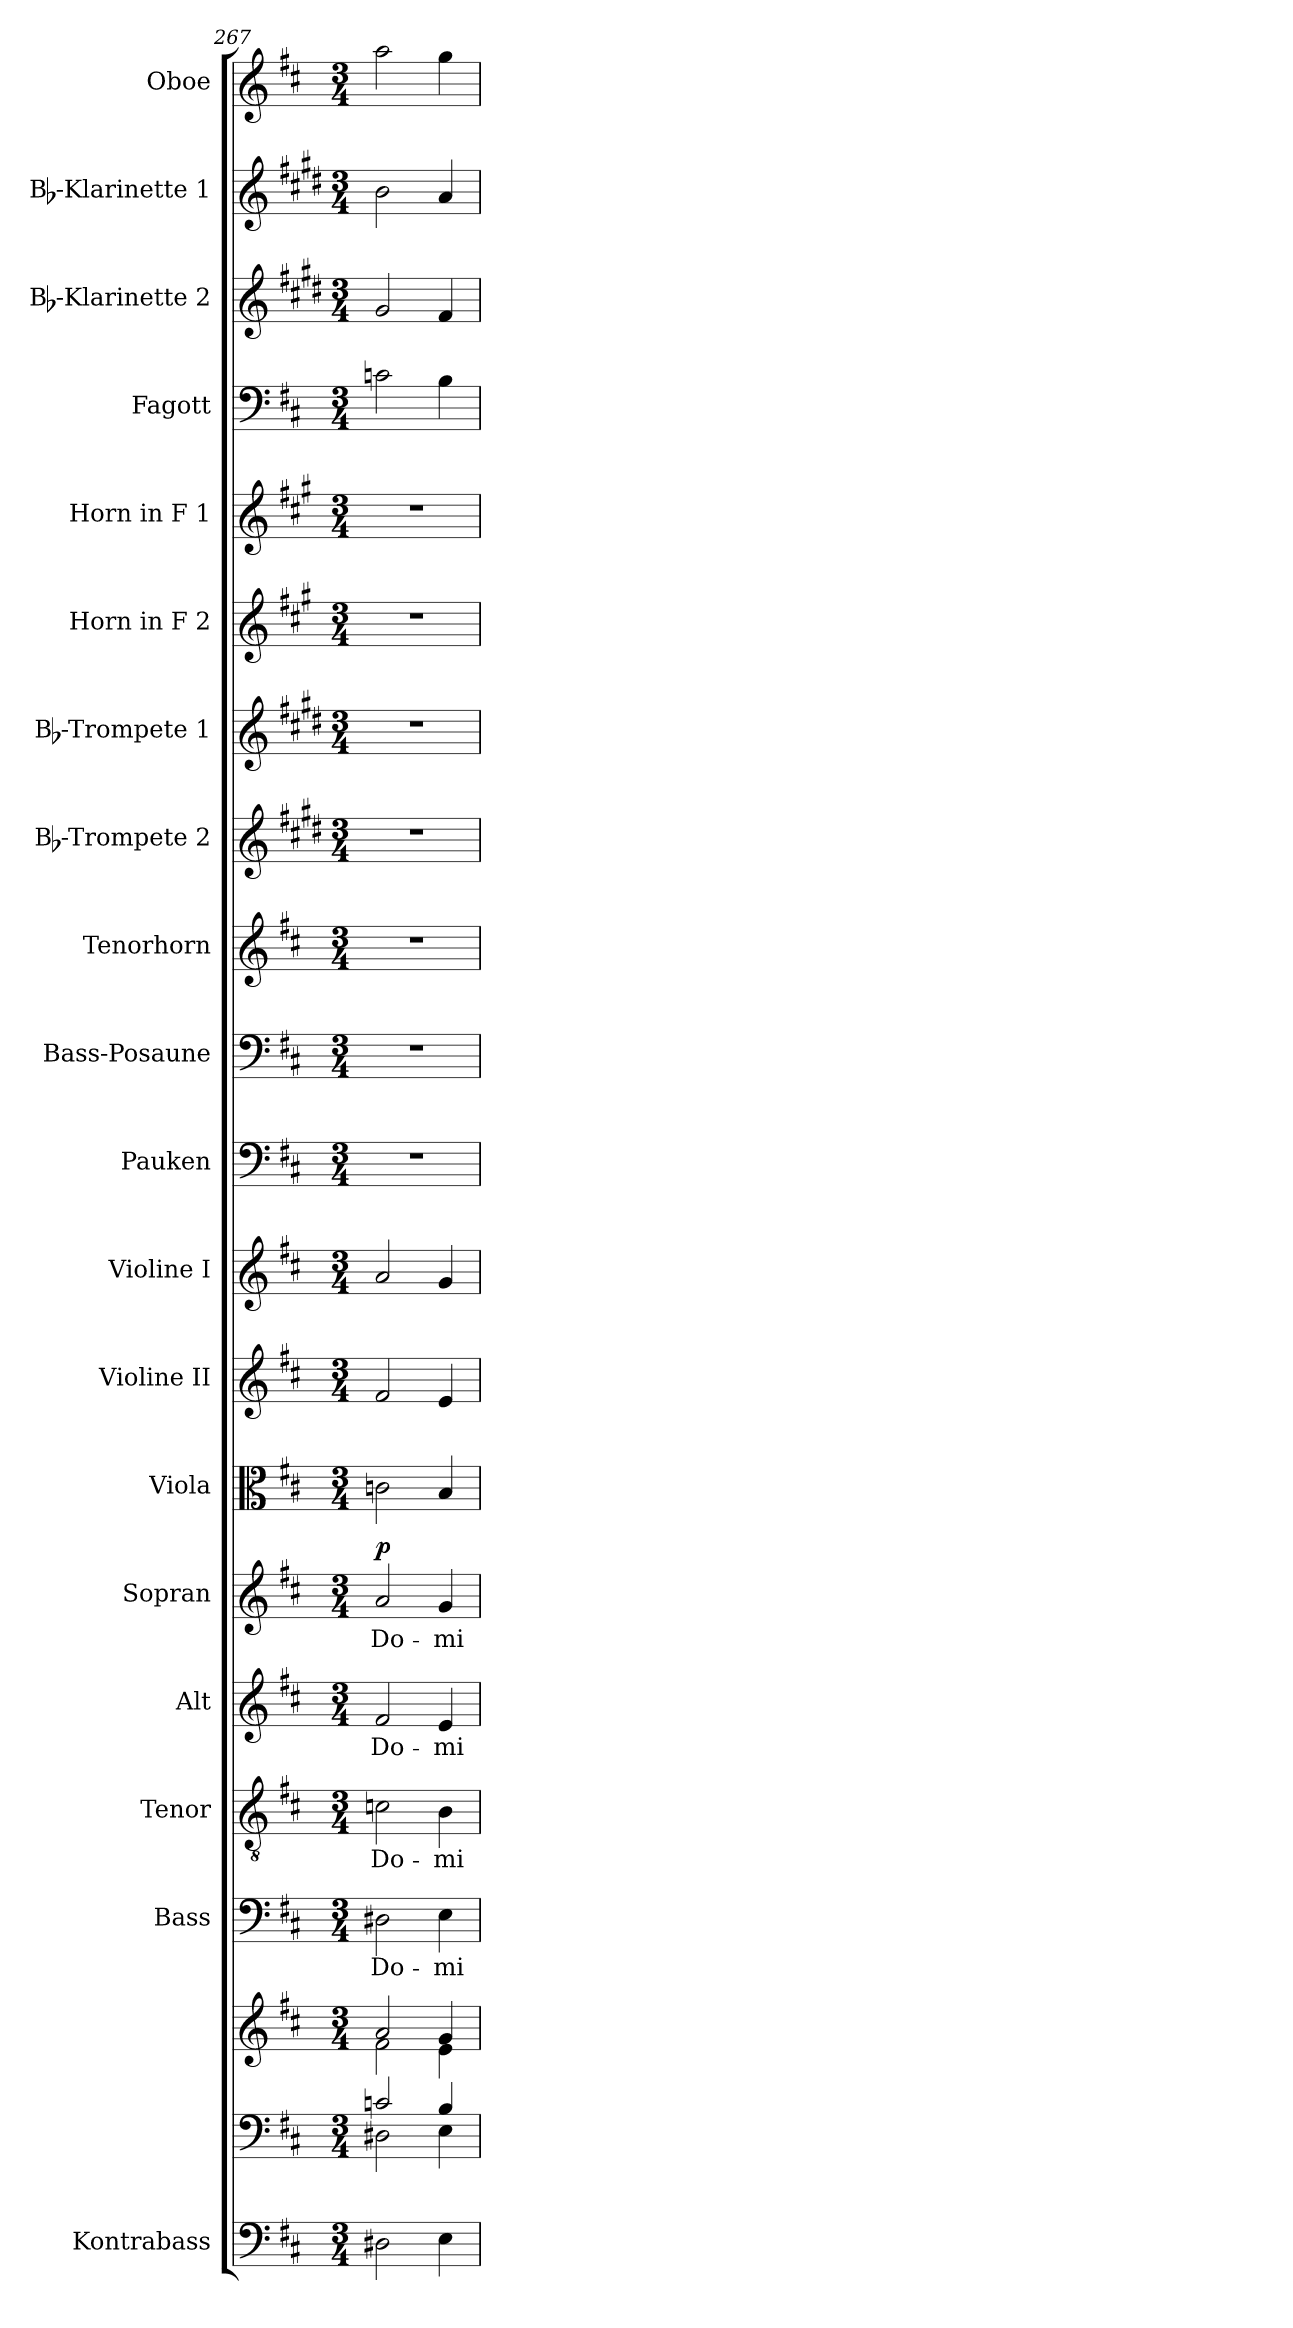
**kern	**kern	**kern	**kern	**text	**kern	**text	**kern	**text	**kern	**text	**dynam	**kern	**kern	**kern	**kern	**kern	**kern	**kern	**kern	**kern	**kern	**kern	**kern	**kern	**kern
*part20	*part19	*part19	*part18	*part18	*part17	*part17	*part16	*part16	*part15	*part15	*part15	*part14	*part13	*part12	*part11	*part10	*part9	*part8	*part7	*part6	*part5	*part4	*part3	*part2	*part1
*staff21	*staff20	*staff19	*staff18	*staff18	*staff17	*staff17	*staff16	*staff16	*staff15	*staff15	*staff15	*staff14	*staff13	*staff12	*staff11	*staff10	*staff9	*staff8	*staff7	*staff6	*staff5	*staff4	*staff3	*staff2	*staff1
*I"Kontrabass	*	*	*I"Bass	*	*I"Tenor	*	*I"Alt	*	*I"Sopran	*	*	*I"Viola	*I"Violine II	*I"Violine I	*I"Pauken	*I"Bass-Posaune	*I"Tenorhorn	*I"Bb-Trompete 2	*I"Bb-Trompete 1	*I"Horn in F 2	*I"Horn in F 1	*I"Fagott	*I"Bb-Klarinette 2	*I"Bb-Klarinette 1	*I"Oboe
*I'Kb.	*	*	*I'B.	*	*I'T.	*	*I'A.	*	*I'S.	*	*	*I'Vla.	*I'Vl. II	*I'Vl. I	*I'Pk.	*I'B. Pos.	*I'T. Hrn.	*I'Bb Trp. 2	*I'Bb Trp. 1	*	*	*I'Fg.	*I'Bb Kl. 2	*I'Bb Kl. 1	*I'Ob.
*clefF4	*clefF4	*clefG2	*clefF4	*	*clefGv2	*	*clefG2	*	*clefG2	*	*	*clefC3	*clefG2	*clefG2	*clefF4	*clefF4	*clefG2	*clefG2	*clefG2	*clefG2	*clefG2	*clefF4	*clefG2	*clefG2	*clefG2
*ITrd7c12	*	*	*	*	*	*	*	*	*	*	*	*	*	*	*	*	*ITrd8c14	*ITrd1c2	*ITrd1c2	*ITrd4c7	*ITrd4c7	*	*ITrd1c2	*ITrd1c2	*
*k[f#c#]	*k[f#c#]	*k[f#c#]	*k[f#c#]	*	*k[f#c#]	*	*k[f#c#]	*	*k[f#c#]	*	*	*k[f#c#]	*k[f#c#]	*k[f#c#]	*k[f#c#]	*k[f#c#]	*k[f#c#]	*k[f#c#]	*k[f#c#]	*k[f#c#]	*k[f#c#]	*k[f#c#]	*k[f#c#]	*k[f#c#]	*k[f#c#]
*D:	*D:	*D:	*D:	*	*D:	*	*D:	*	*D:	*	*	*D:	*D:	*D:	*D:	*D:	*D:	*D:	*D:	*D:	*D:	*D:	*D:	*D:	*D:
*M3/4	*M3/4	*M3/4	*M3/4	*	*M3/4	*	*M3/4	*	*M3/4	*	*	*M3/4	*M3/4	*M3/4	*M3/4	*M3/4	*M3/4	*M3/4	*M3/4	*M3/4	*M3/4	*M3/4	*M3/4	*M3/4	*M3/4
=267	=267	=267	=267	=267	=267	=267	=267	=267	=267	=267	=267	=267	=267	=267	=267	=267	=267	=267	=267	=267	=267	=267	=267	=267	=267
*	*^	*^	*	*	*	*	*	*	*	*	*	*	*	*	*	*	*	*	*	*	*	*	*	*	*
!	!	!	!	!	!	!LO:LY:b	!	!LO:LY:b	!	!LO:LY:b	!	!LO:LY:b	!LO:DY:a	!	!	!	!	!	!	!	!	!	!	!	!	!	!
2DD#X\	2cn/	2D#X\	2a/	2f#\	2D#X\	Do-	2cn\	Do-	2f#/	Do-	2a/	Do-	p	2cn\	2f#/	2a/	2.r	2.r	2.r	2.r	2.r	2.r	2.r	2cn\	2f#/	2a\	2aa\
!	!	!	!	!	!	!LO:LY:b	!	!LO:LY:b	!	!LO:LY:b	!	!LO:LY:b	!	!	!	!	!	!	!	!	!	!	!	!	!	!	!
4EE\	4B/	4E\	4g/	4e\	4E\	-mi-	4B\	-mi-	4e/	-mi-	4g/	-mi-	.	4B/	4e/	4g/	.	.	.	.	.	.	.	4B\	4e/	4g/	4gg\
*	*v	*v	*	*	*	*	*	*	*	*	*	*	*	*	*	*	*	*	*	*	*	*	*	*	*	*	*
*	*	*v	*v	*	*	*	*	*	*	*	*	*	*	*	*	*	*	*	*	*	*	*	*	*	*	*
=	=	=	=	=	=	=	=	=	=	=	=	=	=	=	=	=	=	=	=	=	=	=	=	=	=
*-	*-	*-	*-	*-	*-	*-	*-	*-	*-	*-	*-	*-	*-	*-	*-	*-	*-	*-	*-	*-	*-	*-	*-	*-	*-
